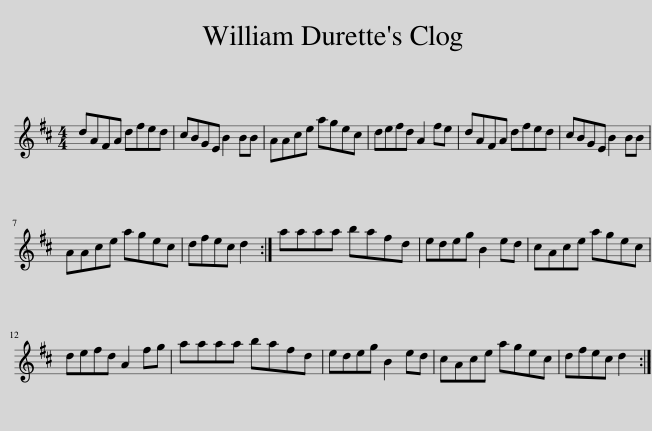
X:1
L:1/8
M:4/4
I:linebreak $
K:D
V:1 treble
V:1
 dAFA dfed | cBGE B2 BB | AAce agec | defd A2 fe | dAFA dfed | %5
 cBGE B2 BB |$ AAce agec | dfec d2 :| aaaa bafd | edeg B2 ed | %10
 cAce agec |$ defd A2 fg | aaaa bafd | edeg B2 ed | cAce agec | %15
 dfec d2 :| %16
